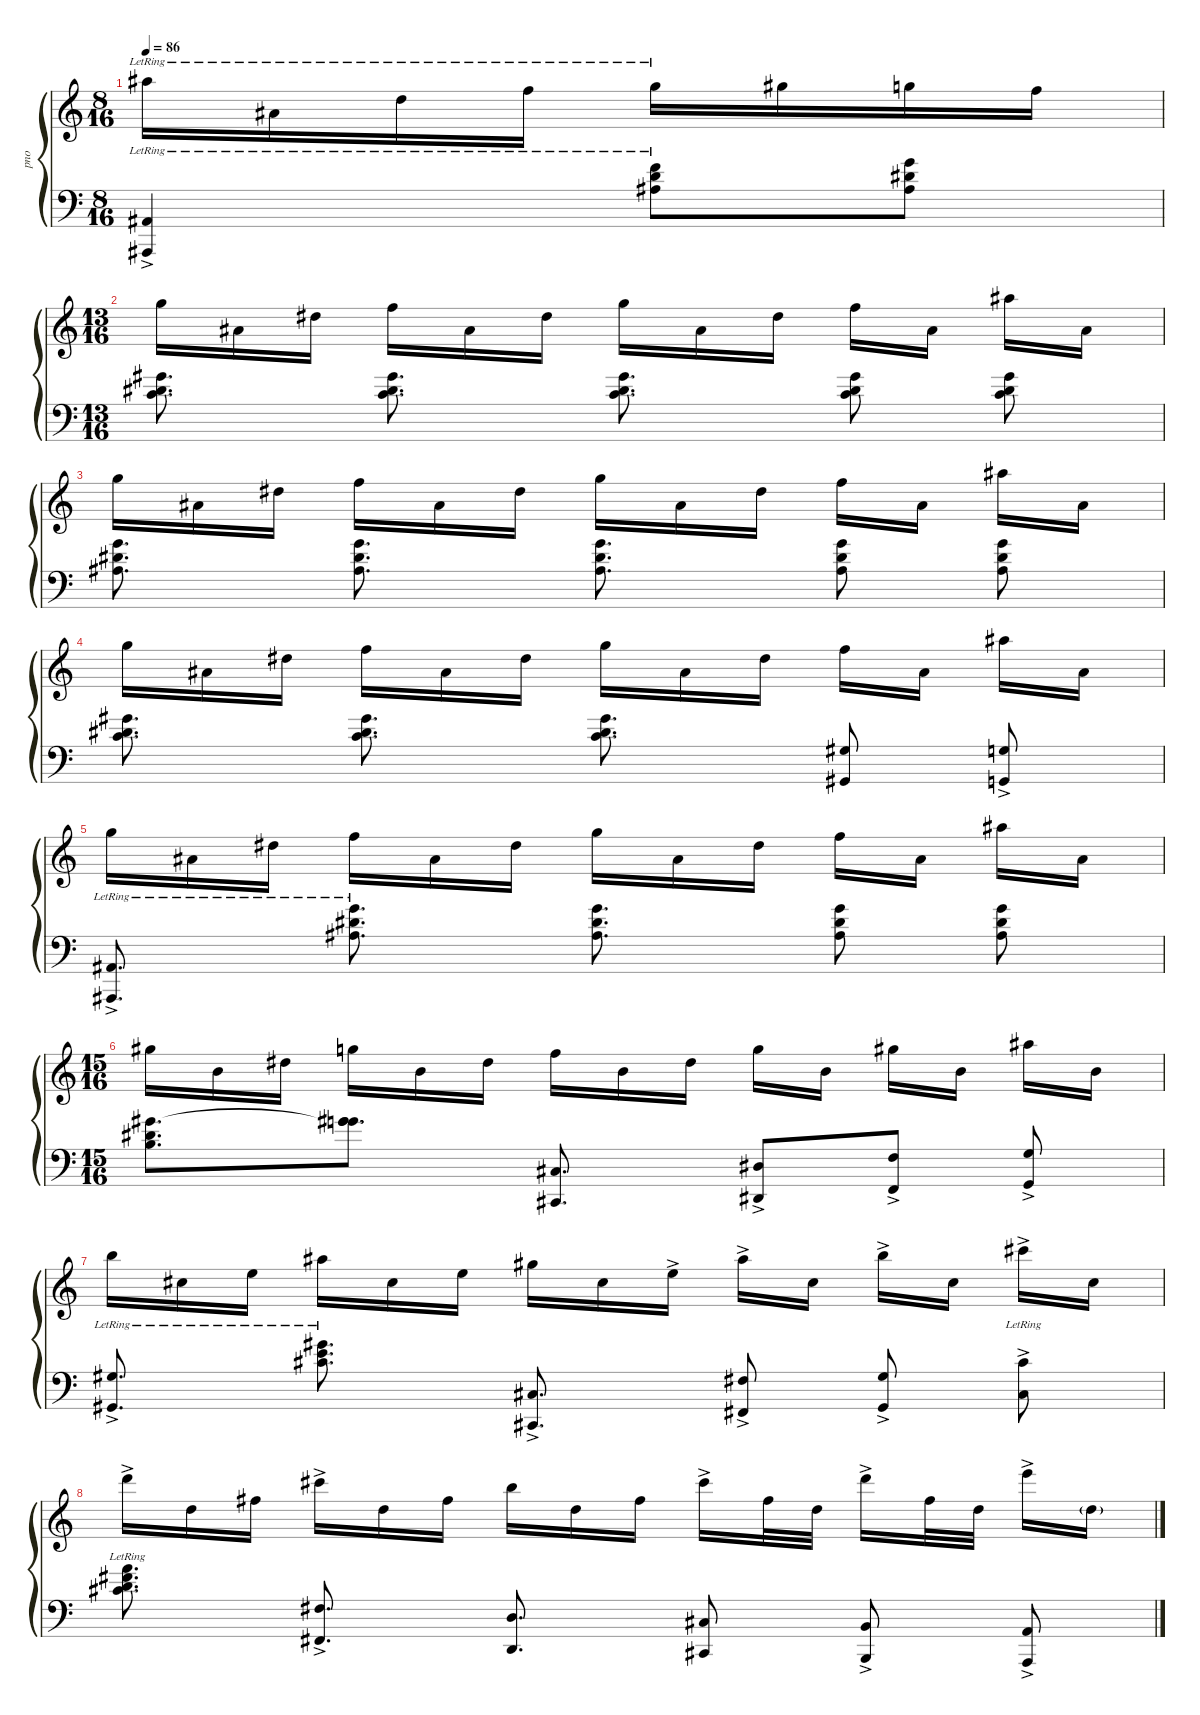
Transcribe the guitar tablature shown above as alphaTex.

\defaultSystemsLayout 4
\hideDynamics
\bracketExtendMode groupsimilarinstruments
\otherSystemsTrackNameOrientation horizontal
\chordDiagramsInScore
\track ("A.Piano" "pno") {instrument electricpiano1}
\staff {score}
\tuning (E4 B3 G3 D3 A2 E2)
\ts (8 16)
\beaming (8 2 2)
\tempo 86
\clef g2
\ks c
18.1{lr acc #}.16{dy mf} 6.1{lr acc #}.16 10.1{lr}.16 13.1{lr}.16 15.1{lr}.16 16.1{acc #}.16 15.1.16 13.1.16 |
\ts (13 16)
\beaming (16 3 3 3 2 2)
15.1.16 6.1{acc #}.16 11.1{acc #}.16 13.1.16 6.1{acc #}.16 11.1{acc #}.16 15.1.16 6.1{acc #}.16 11.1{acc #}.16 13.1.16 6.1{acc #}.16 18.1{acc #}.16 6.1{acc #}.16 |
15.1.16 6.1{acc #}.16 11.1{acc #}.16 13.1.16 6.1{acc #}.16 11.1{acc #}.16 15.1.16 6.1{acc #}.16 11.1{acc #}.16 13.1.16 6.1{acc #}.16 18.1{acc #}.16 6.1{acc #}.16 |
15.1.16 6.1{acc #}.16 11.1{acc #}.16 13.1.16 6.1{acc #}.16 11.1{acc #}.16 15.1.16 6.1{acc #}.16 11.1{acc #}.16 13.1.16 6.1{acc #}.16 18.1{acc #}.16 6.1{acc #}.16 |
15.1.16 6.1{acc #}.16 11.1{acc #}.16 13.1.16 6.1{acc #}.16 11.1{acc #}.16 15.1.16 6.1{acc #}.16 11.1{acc #}.16 13.1.16 6.1{acc #}.16 18.1{acc #}.16 6.1{acc #}.16 |
\ts (15 16)
\beaming (8 3 3 1)
16.1{acc #}.16 7.1.16 11.1{acc #}.16{beam split} 15.1.16 7.1.16 11.1{acc #}.16 13.1.16 7.1.16 11.1{acc #}.16{beam split} 15.1.16 7.1.16{beam split} 16.1{acc #}.16{beam merge} 7.1.16{beam split} 18.1{acc #}.16{beam merge} 7.1.16 |
19.1.16 9.1{acc #}.16 12.1.16{beam split} 18.1{acc #}.16 9.1{acc #}.16 12.1.16 16.1{acc #}.16 9.1{acc #}.16 12.1{ac}.16{beam split} 18.1{ac acc #}.16 9.1{acc #}.16{beam split} 19.1{ac}.16{beam merge} 9.1{acc #}.16{beam split} 21.1{ac acc #}.16{beam merge} 9.1{acc #}.16 |
22.1{ac}.16 10.1.16 14.1{acc #}.16{beam split} 21.1{ac acc #}.16 10.1.16 14.1{acc #}.16 19.1.16 10.1.16 14.1{acc #}.16{beam split} 21.1{ac acc #}.16 14.1{acc #}.32 10.1.32{beam split} 22.1{ac}.16{beam merge} 14.1{acc #}.32 10.1.32{beam split} 24.1{ac}.16{beam merge} 10.1{g}.16
\staff {score}
\tuning (E3 B2 G2 D2 A1 E1)
\clef f4
\ottava regular
\simile none
\ks c
(13.5{acc #} 6.6{ac lr acc #}).4{dy mf} (6.1{acc #} 10.1 13.1{lr}).8 (15.1 11.1{acc #} 6.1{acc #}).8 |
(16.1{acc #} 11.1{acc #} 8.1).8{d} (16.1{acc #} 11.1{acc #} 8.1).8{d} (16.1{acc #} 11.1{acc #} 8.1).8{d} (16.1{acc #} 11.1{acc #} 8.1).8 (16.1{acc #} 11.1{acc #} 8.1).8 |
(15.1 11.1{acc #} 6.1{acc #}).8{d} (15.1 11.1{acc #} 6.1{acc #}).8{d} (15.1 11.1{acc #} 6.1{acc #}).8{d} (15.1 11.1{acc #} 6.1{acc #}).8 (15.1 11.1{acc #} 6.1{acc #}).8 |
(8.1 11.1{acc #} 16.1{acc #}).8{d} (8.1 11.1{acc #} 16.1{acc #}).8{d} (8.1 11.1{acc #} 16.1{acc #}).8{d} (4.1{acc #} 1.3{acc #}).8 (3.1 -9.1{ac}).8 |
(3.3{acc #} 1.5{ac lr acc #}).8{d} (6.1{acc #} 11.1{acc #} 15.1{lr}).8{d} (6.1{acc #} 11.1{acc #} 15.1).8{d} (6.1{acc #} 11.1{acc #} 15.1).8 (6.1{acc #} 11.1{acc #} 15.1).8 |
(7.1 11.1{acc #} 16.1{acc #}).8{d} (15.1 16.1{t acc #} 16.1{t}).8{d} (11.4{acc #} 9.6{acc #}).8{d beam split} (1.4{ac acc #} 4.2{acc #}).8 (1.1{ac} -11.1{ac}).8 (3.1{ac} -9.1{ac}).8 |
(1.3{ac acc #} 4.1{lr acc #}).8{d beam split} (9.1{lr acc #} 12.1 16.1{acc #}).8{d} (11.4{acc #} 9.6{ac acc #}).8{d beam split} (9.5{ac acc #} 2.1{acc #}).8{beam split} (1.3{ac acc #} 4.1{acc #}).8 (9.1{ac acc #} 6.3{lr acc #}).8 |
(9.1{lr acc #} 10.1 14.1{acc #} 17.1).8{d beam split} (2.1{ac acc #} 4.4{acc #}).8{d} (-14.1 -2.1).8{d beam split} (2.2{acc #} 4.5{acc #}).8{beam split} (0.2{ac} 2.5{ac}).8 (2.3{ac} 0.5{ac}).8
